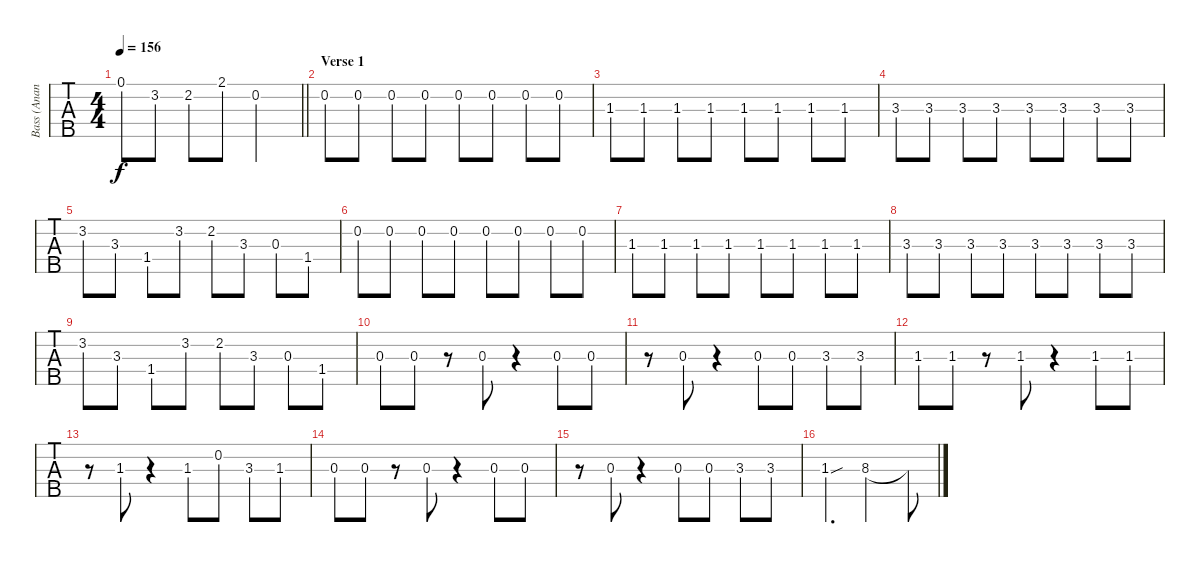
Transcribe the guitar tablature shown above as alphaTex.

\track ("Bass (Anan Kaddouri)" "Bass (Anan") {instrument electricbassfinger}
\staff {tabs}
\tuning (Gb2 Db2 Ab1 Eb1 Bb0) {hide}
\ts (4 4)
\tempo 156
\clef f4
\barLineRight lightlight
\ks c
0.1.8{dy f} 3.2.8 2.2.8 2.1.8 0.2.2 |
\section ("" "Verse 1")
0.2.8 0.2.8 0.2.8 0.2.8 0.2.8 0.2.8 0.2.8 0.2.8 |
1.3.8 1.3.8 1.3.8 1.3.8 1.3.8 1.3.8 1.3.8 1.3.8 |
3.3.8 3.3.8 3.3.8 3.3.8 3.3.8 3.3.8 3.3.8 3.3.8 |
3.2.8 3.3.8 1.4.8 3.2.8 2.2.8 3.3.8 0.3.8 1.4.8 |
0.2.8 0.2.8 0.2.8 0.2.8 0.2.8 0.2.8 0.2.8 0.2.8 |
1.3.8 1.3.8 1.3.8 1.3.8 1.3.8 1.3.8 1.3.8 1.3.8 |
3.3.8 3.3.8 3.3.8 3.3.8 3.3.8 3.3.8 3.3.8 3.3.8 |
3.2.8 3.3.8 1.4.8 3.2.8 2.2.8 3.3.8 0.3.8 1.4.8 |
0.3.8 0.3.8 r.8 0.3.8 r.4 0.3.8 0.3.8 |
r.8 0.3.8 r.4 0.3.8 0.3.8 3.3.8 3.3.8 |
1.3.8 1.3.8 r.8 1.3.8 r.4 1.3.8 1.3.8 |
r.8 1.3.8 r.4 1.3.8 0.2.8 3.3.8 1.3.8 |
0.3.8 0.3.8 r.8 0.3.8 r.4 0.3.8 0.3.8 |
r.8 0.3.8 r.4 0.3.8 0.3.8 3.3.8 3.3.8 |
1.3{sou}.4{d} 8.3.2 8.3{t}.8
